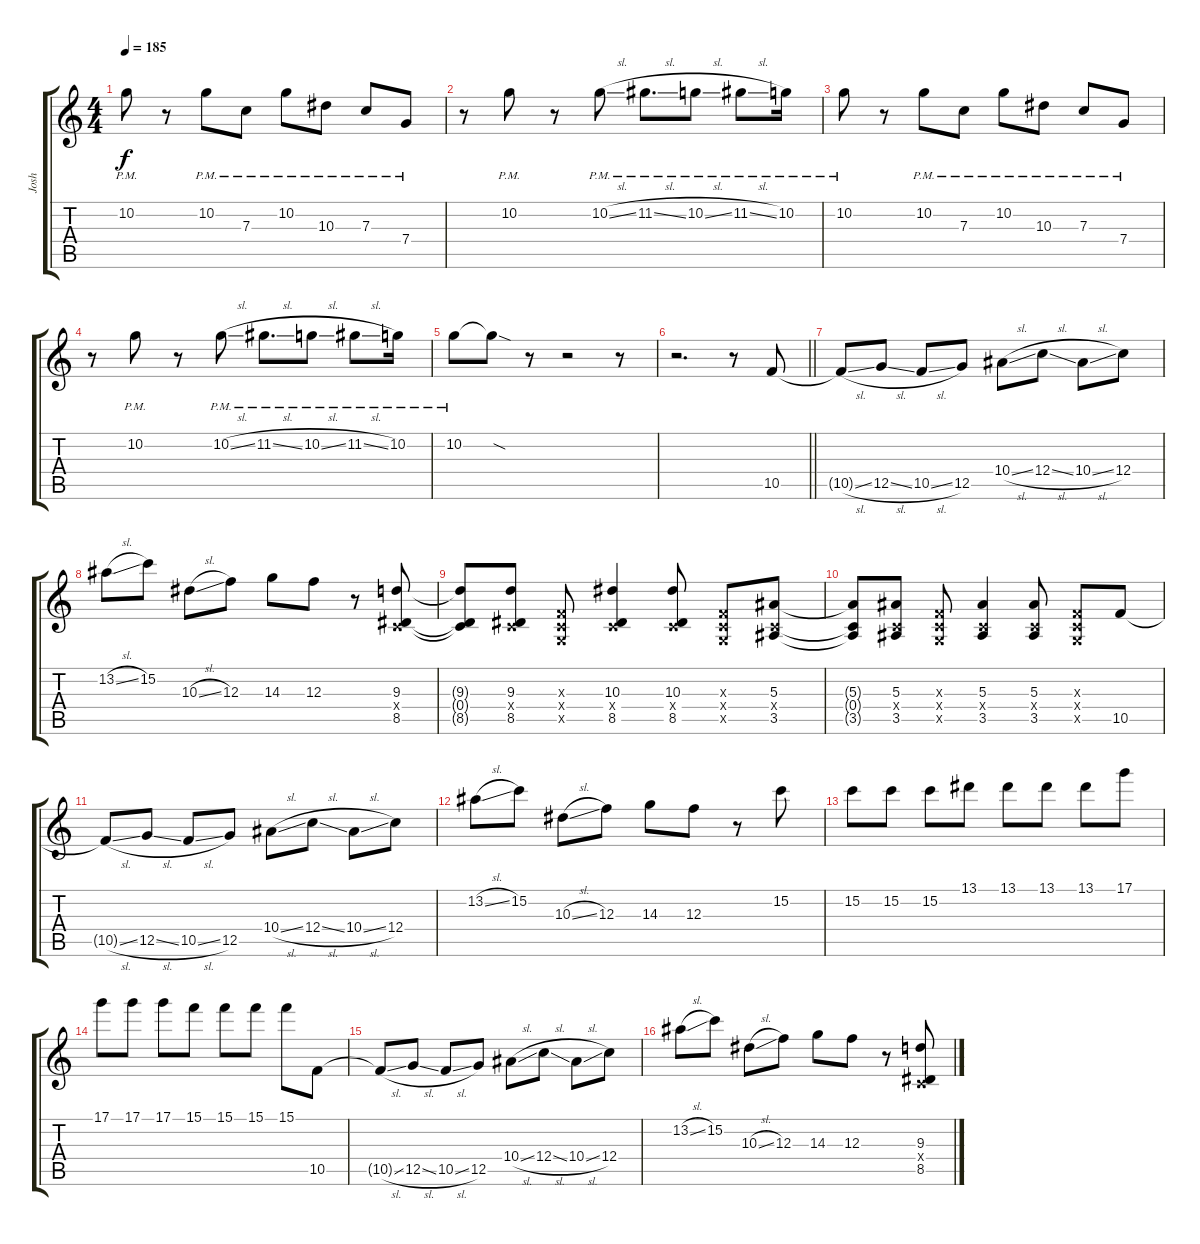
\track ("Josh" "Josh") {instrument distortionguitar}
\staff {score tabs}
\tuning (D4 A3 F3 C3 G2 C2) {hide}
\ts (4 4)
\tempo 185
\clef g2
\ks c
10.2{pm}.8{dy f} r.8 10.2{pm}.8 7.3{pm}.8 10.2{pm}.8 10.3{pm}.8 7.3{pm}.8 7.4{pm}.8 |
r.8 10.2{pm}.8 r.8 10.2{sl pm}.8 11.2{sl pm}.8{d} 10.2{sl pm}.8 11.2{sl pm}.8 10.2{pm}.16 |
10.2{pm}.8 r.8 10.2{pm}.8 7.3{pm}.8 10.2{pm}.8 10.3{pm}.8 7.3{pm}.8 7.4{pm}.8 |
r.8 10.2{pm}.8 r.8 10.2{sl pm}.8 11.2{sl pm}.8{d} 10.2{sl pm}.8 11.2{sl pm}.8 10.2{pm}.16 |
10.2{pm}.8 10.2{sod t}.8 r.8 r.2 r.8 |
\barLineRight lightlight
r.2{d} r.8 10.5.8 |
\section ("" "")
10.5{sl t}.8 12.5{sl}.8 10.5{sl}.8 12.5.8 10.4{sl}.8 12.4{sl}.8 10.4{sl}.8 12.4.8 |
13.2{sl}.8 15.2.8 10.3{sl}.8 12.3.8 14.3.8 12.3.8 r.8 (9.3 0.4{x} 8.5).8 |
(9.3{t} 0.4{t} 8.5{t}).8 (9.3 0.4{x} 8.5).8 (0.3{x} 0.4{x} 0.5{x}).8 (10.3 0.4{x} 8.5).4 (10.3 0.4{x} 8.5).8 (0.3{x} 0.4{x} 0.5{x}).8 (5.3 0.4{x} 3.5).8 |
(5.3{t} 0.4{t} 3.5{t}).8 (5.3 0.4{x} 3.5).8 (0.3{x} 0.4{x} 0.5{x}).8 (5.3 0.4{x} 3.5).4 (5.3 0.4{x} 3.5).8 (0.3{x} 0.4{x} 0.5{x}).8 10.5.8 |
10.5{sl t}.8 12.5{sl}.8 10.5{sl}.8 12.5.8 10.4{sl}.8 12.4{sl}.8 10.4{sl}.8 12.4.8 |
13.2{sl}.8 15.2.8 10.3{sl}.8 12.3.8 14.3.8 12.3.8 r.8 15.2.8 |
15.2.8 15.2.8 15.2.8 13.1.8 13.1.8 13.1.8 13.1.8 17.1.8 |
17.1.8 17.1.8 17.1.8 15.1.8 15.1.8 15.1.8 15.1.8 10.5.8 |
10.5{sl t}.8 12.5{sl}.8 10.5{sl}.8 12.5.8 10.4{sl}.8 12.4{sl}.8 10.4{sl}.8 12.4.8 |
13.2{sl}.8 15.2.8 10.3{sl}.8 12.3.8 14.3.8 12.3.8 r.8 (9.3 0.4{x} 8.5).8
